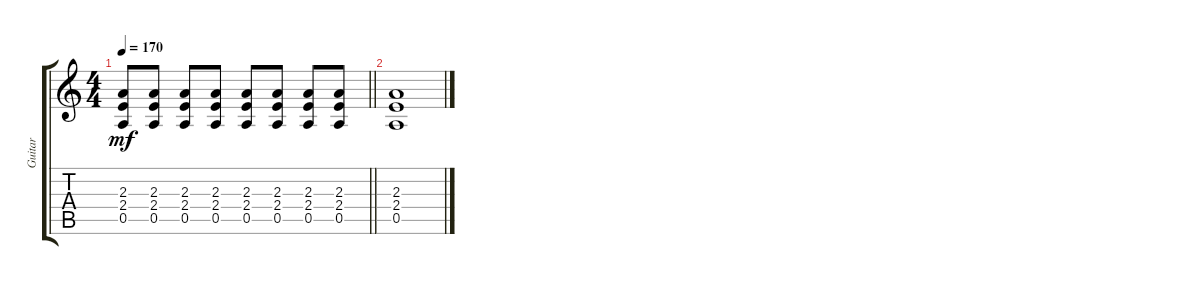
\track ("Guitar" "Guitar") {instrument electricguitarclean}
\staff {score tabs}
\tuning (E4 B3 G3 D3 A2 E2) {hide}
\ts (4 4)
\tempo 170
\clef g2
\barLineRight lightlight
\ks c
(2.3 2.4 0.5).8{dy mf} (2.3 2.4 0.5).8 (2.3 2.4 0.5).8 (2.3 2.4 0.5).8 (2.3 2.4 0.5).8 (2.3 2.4 0.5).8 (2.3 2.4 0.5).8 (2.3 2.4 0.5).8 |
(2.3 2.4 0.5).1
